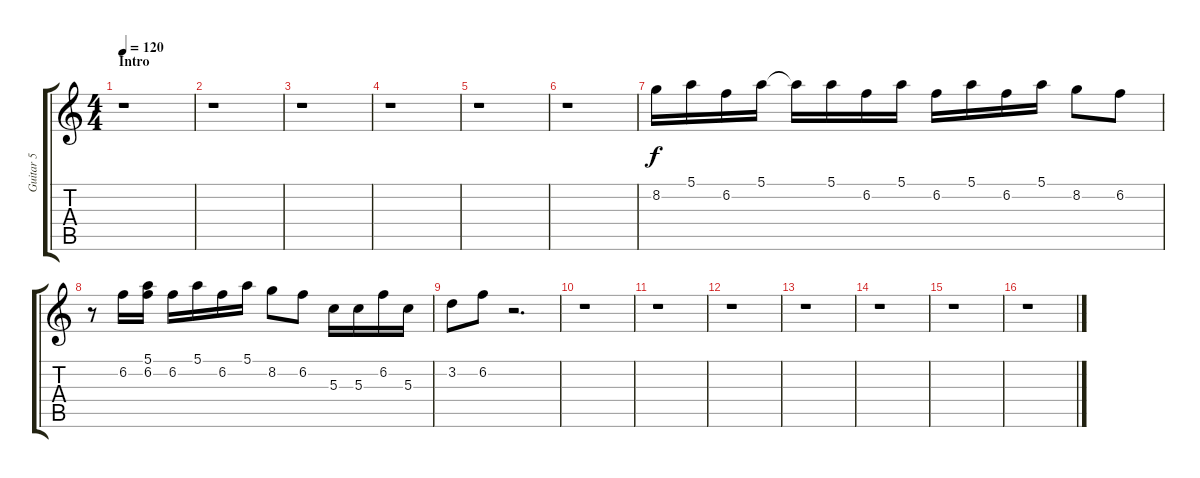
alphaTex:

\track ("Guitar 5" "Guitar 5") {instrument acousticguitarsteel}
\staff {score tabs}
\tuning (E4 B3 G3 D3 A2 E2) {hide}
\ts (4 4)
\section ("" "Intro")
\tempo 120
\clef g2
\ks c
r.1{dy f instrument acousticguitarsteel} |
r.1 |
r.1 |
r.1 |
r.1 |
r.1 |
8.2.16 5.1.16 6.2.16 5.1.16 5.1{t}.16 5.1.16 6.2.16 5.1.16 6.2.16 5.1.16 6.2.16 5.1.16 8.2.8 6.2.8 |
r.8 6.2.16 (5.1 6.2).16 6.2.16 5.1.16 6.2.16 5.1.16 8.2.8 6.2.8 5.3.16 5.3.16 6.2.16 5.3.16 |
3.2.8 6.2.8 r.2{d} |
r.1 |
r.1 |
r.1 |
r.1 |
r.1 |
r.1 |
r.1
